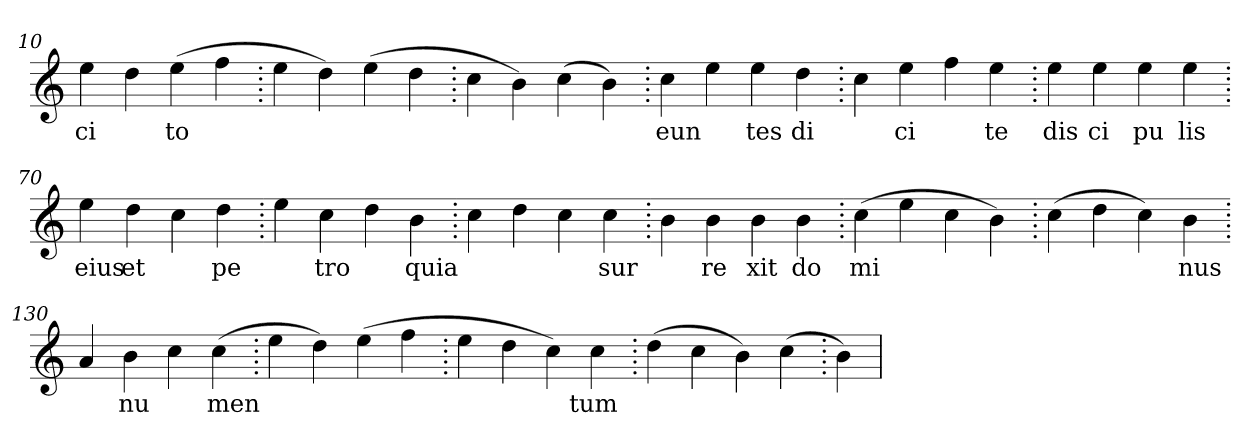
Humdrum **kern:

**kern	**text
*part1	*part1
*staff1	*staff1
*clefG2	*
=10.	=10.
4ee	ci
4dd	.
(>4ee	to
4ff	.
=20.	=20.
4ee	.
4dd)	.
(>4ee	.
4dd	.
=30.	=30.
4cc	.
4b)	.
(>4cc	.
4b)	.
=40.	=40.
4cc	eun
4ee	.
4ee	tes
4dd	di
=50.	=50.
4cc	.
4ee	ci
4ff	.
4ee	te
=60.	=60.
4ee	dis
4ee	ci
4ee	pu
4ee	lis
=70.	=70.
4ee	eius
4dd	et
4cc	.
4dd	pe
=80.	=80.
4ee	.
4cc	tro
4dd	.
4b	quia
=90.	=90.
4cc	.
4dd	.
4cc	.
4cc	sur
=100.	=100.
4b	.
4b	re
4b	xit
4b	do
=110.	=110.
(>4cc	mi
4ee	.
4cc	.
4b)	.
=120.	=120.
(>4cc	.
4dd	.
4cc)	.
4b	nus
=130.	=130.
4a	.
4b	nu
4cc	.
(>4cc	men
=140.	=140.
4ee	.
4dd)	.
(>4ee	.
4ff	.
=150.	=150.
4ee	.
4dd	.
4cc)	.
4cc	tum
=160.	=160.
(>4dd	.
4cc	.
4b)	.
(>4cc	.
=170.	=170.
4b)	.
=	=
*-	*-
